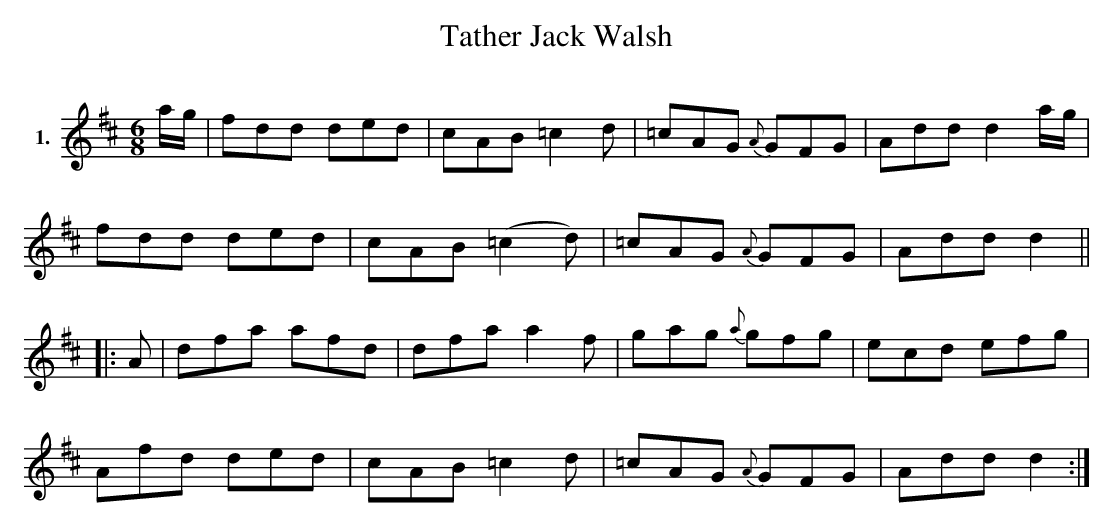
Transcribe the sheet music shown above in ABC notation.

X:1
T:Tather Jack Walsh
M:6/8
L:1/8
Q:“Quick”
K:D
V:1 clef=treble name="1."
[V:1] a/g/|fdd ded|cAB =c2d|=cAG {A}GFG|Add d2 a/g/|
fdd ded|cAB (=c2d)|=cAG {A}GFG|Add d2||
|:A|dfa afd|dfa a2f|gag {a}gfg|ecd efg|
Afd ded|cAB =c2d|=cAG {A}GFG|Add d2:|]
